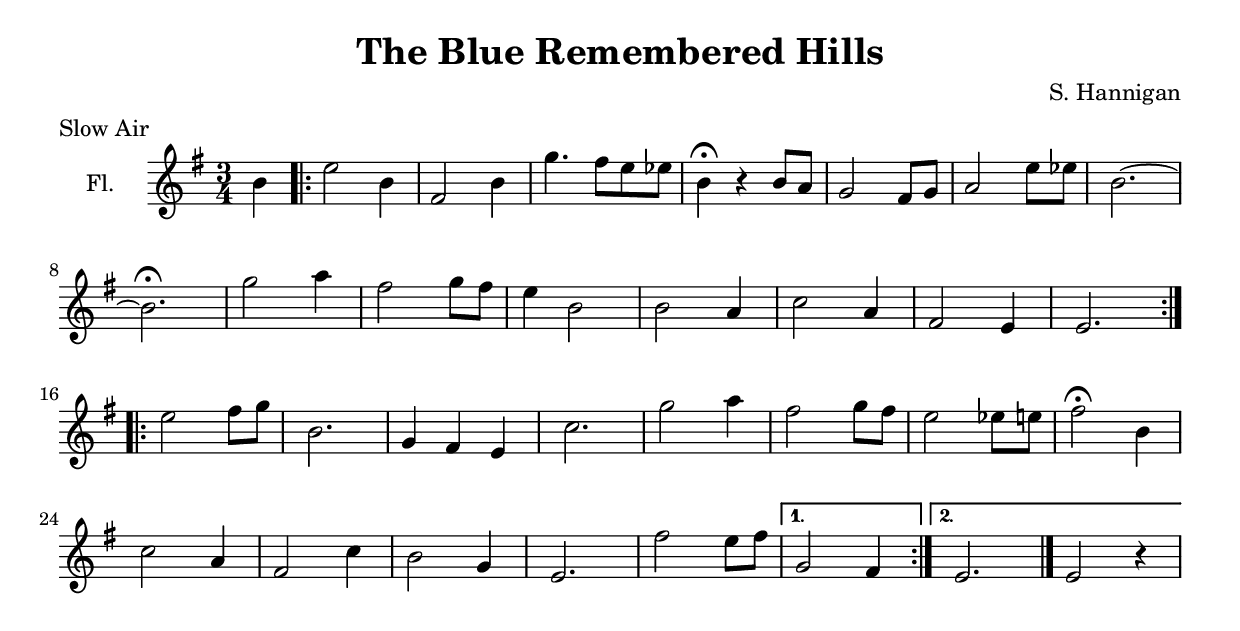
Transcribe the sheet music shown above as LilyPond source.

\version "2.19.80"

\header {
  title = "The Blue Remembered Hills"
  composer = "S. Hannigan"
  meter = "Slow Air"
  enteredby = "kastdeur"
  number = "114"
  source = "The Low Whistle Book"
}

global = {
  \key g \major
  \time 3/4
}

bpm = \tempo 4 = 80

fluteA = \relative c'' {
	% b4 |
	e2 b4 |
	fis2 b4 |
	g'4. fis8 e8 es8 |
	b4\fermata r4 b8 a8 |
	g2 fis8 g8 |

	a2 e'8 es8 |
	b2.~ |
	b2.\fermata |
	g'2 a4 |
	fis2 g8 fis8 |
	e4 b2 |
	b2 a4 |
	c2 a4 |
	fis2 e4 |
	e2.
}
fluteB = \relative c'' {
	e2 fis8 g8 |
	b,2. |
	g4 fis4 e4 |
	c'2. |
	g'2 a4 |
	fis2 g8 fis8 |
	e2 es8 e8 |
	fis2\fermata b,4 |
	\break

	c2 a4 |
	fis2 c'4 |
	b2 g4 |
	e2. |
	fis'2 e8 fis8 |
	% g2 fis4 |
	% e2.
}

flute = \relative c'' {
  \global
  \partial 4	b4
  \repeat volta 2 { \fluteA }
  \break
  \repeat volta 2 { \fluteB }
  \alternative {
  	{ g2 fis4 }
  	{ e2. \bar "|." e2 r4 }
  }

}
flutePart = \new Staff \with {
  instrumentName = "Fl."
  midiInstrument = "flute"
} \flute

\score {
  <<
    \flutePart
  >>
  \layout { }
}
\score {
  \unfoldRepeats \removeWithTag #'midiRemove <<
    \flutePart
  >>
  \midi {
	\bpm
  }
}
